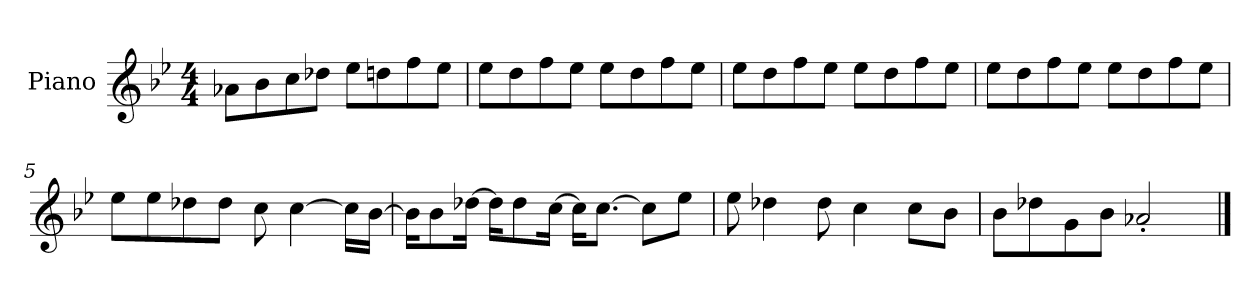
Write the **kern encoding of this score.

**kern
*part1
*staff1
*I"Piano
*I'P-no
*clefG2
*k[b-e-]
*M4/4
*MM90
=1
8a-X\L
8b-\
8cc\
8dd-X\J
8ee-\L
8ddn\
8ff\
8ee-\J
=2
8ee-\L
8dd\
8ff\
8ee-\J
8ee-\L
8dd\
8ff\
8ee-\J
=3
8ee-\L
8dd\
8ff\
8ee-\J
8ee-\L
8dd\
8ff\
8ee-\J
=4
8ee-\L
8dd\
8ff\
8ee-\J
8ee-\L
8dd\
8ff\
8ee-\J
!!LO:LB:g=z
=5
8ee-\L
8ee-\
8dd-X\
8dd-\J
8cc\
[4cc\
16cc\LL]
[16b-\JJ
=6
16b-\KL]
8b-\
[16dd-X\Jk
16dd-\KL]
8dd-\
[16cc\Jk
16cc\KL]
[8.cc\J
8cc\L]
8ee-\J
=7
8ee-\
4dd-X\
8dd-\
4cc\
8cc\L
8b-\J
=8
8b-\L
8dd-X\
8g\
8b-\J
2a-X'/
==
*-
